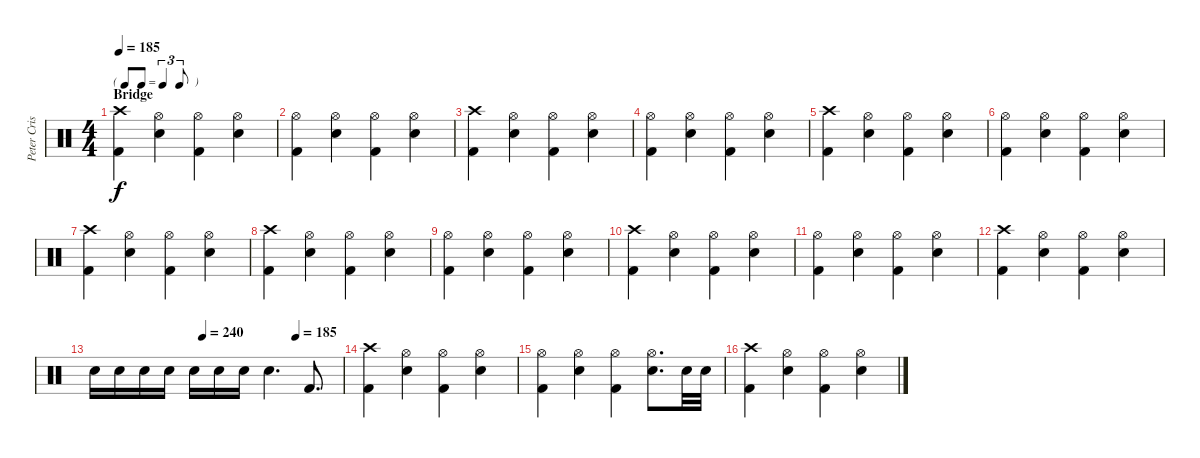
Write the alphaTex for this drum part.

\track ("Peter Criss" "Peter Cris") {instrument percussion}
\staff {score}
\articulation defaults
\ts (4 4)
\tf triplet8th
\section ("" "Bridge")
\tempo 185
\clef neutral
\ks c
("Crash high (hit)" "Kick (hit) 2").4{dy f} ("Hi-Hat (open)" "Snare (hit) 2").4 ("Hi-Hat (open)" "Kick (hit) 2").4 ("Hi-Hat (open)" "Snare (hit) 2").4 |
("Hi-Hat (open)" "Kick (hit) 2").4 ("Hi-Hat (open)" "Snare (hit) 2").4 ("Hi-Hat (open)" "Kick (hit) 2").4 ("Hi-Hat (open)" "Snare (hit) 2").4 |
("Crash high (hit)" "Kick (hit) 2").4 ("Hi-Hat (open)" "Snare (hit) 2").4 ("Hi-Hat (open)" "Kick (hit) 2").4 ("Hi-Hat (open)" "Snare (hit) 2").4 |
("Hi-Hat (open)" "Kick (hit) 2").4 ("Hi-Hat (open)" "Snare (hit) 2").4 ("Hi-Hat (open)" "Kick (hit) 2").4 ("Hi-Hat (open)" "Snare (hit) 2").4 |
("Crash high (hit)" "Kick (hit) 2").4 ("Hi-Hat (open)" "Snare (hit) 2").4 ("Hi-Hat (open)" "Kick (hit) 2").4 ("Hi-Hat (open)" "Snare (hit) 2").4 |
("Hi-Hat (open)" "Kick (hit) 2").4 ("Hi-Hat (open)" "Snare (hit) 2").4 ("Hi-Hat (open)" "Kick (hit) 2").4 ("Hi-Hat (open)" "Snare (hit) 2").4 |
("Crash high (hit)" "Kick (hit) 2").4 ("Hi-Hat (open)" "Snare (hit) 2").4 ("Hi-Hat (open)" "Kick (hit) 2").4 ("Hi-Hat (open)" "Snare (hit) 2").4 |
("Crash high (hit)" "Kick (hit) 2").4 ("Hi-Hat (open)" "Snare (hit) 2").4 ("Hi-Hat (open)" "Kick (hit) 2").4 ("Hi-Hat (open)" "Snare (hit) 2").4 |
("Hi-Hat (open)" "Kick (hit) 2").4 ("Hi-Hat (open)" "Snare (hit) 2").4 ("Hi-Hat (open)" "Kick (hit) 2").4 ("Hi-Hat (open)" "Snare (hit) 2").4 |
("Crash high (hit)" "Kick (hit) 2").4 ("Hi-Hat (open)" "Snare (hit) 2").4 ("Hi-Hat (open)" "Kick (hit) 2").4 ("Hi-Hat (open)" "Snare (hit) 2").4 |
("Hi-Hat (open)" "Kick (hit) 2").4 ("Hi-Hat (open)" "Snare (hit) 2").4 ("Hi-Hat (open)" "Kick (hit) 2").4 ("Hi-Hat (open)" "Snare (hit) 2").4 |
("Crash high (hit)" "Kick (hit) 2").4 ("Hi-Hat (open)" "Snare (hit) 2").4 ("Hi-Hat (open)" "Kick (hit) 2").4 ("Hi-Hat (open)" "Snare (hit) 2").4 |
\tempo (240 0.4375)
\tempo (185 0.8125)
"Snare (hit) 2".16 "Snare (hit) 2".16 "Snare (hit) 2".16 "Snare (hit) 2".16 "Snare (hit) 2".16 "Snare (hit) 2".16 "Snare (hit) 2".16 "Snare (hit) 2".4{d} "Kick (hit) 2".8{d} |
("Crash high (hit)" "Kick (hit) 2").4 ("Hi-Hat (open)" "Snare (hit) 2").4 ("Hi-Hat (open)" "Kick (hit) 2").4 ("Hi-Hat (open)" "Snare (hit) 2").4 |
("Hi-Hat (open)" "Kick (hit) 2").4 ("Hi-Hat (open)" "Snare (hit) 2").4 ("Hi-Hat (open)" "Kick (hit) 2").4 ("Hi-Hat (open)" "Snare (hit) 2").8{d} "Snare (hit) 2".32 "Snare (hit) 2".32 |
("Crash high (hit)" "Kick (hit) 2").4 ("Hi-Hat (open)" "Snare (hit) 2").4 ("Hi-Hat (open)" "Kick (hit) 2").4 ("Hi-Hat (open)" "Snare (hit) 2").4
